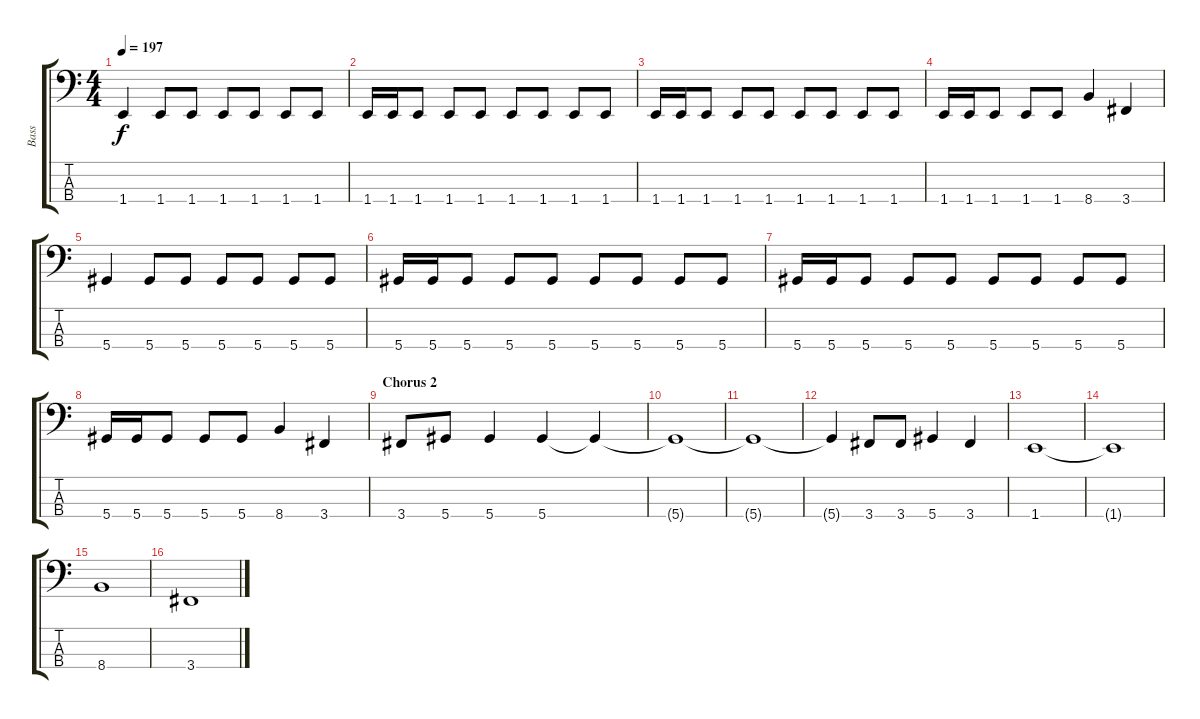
\track ("Bass" "Bass") {instrument slapbass1}
\staff {score tabs}
\tuning (Gb2 Db2 Ab1 Eb1) {hide}
\ts (4 4)
\tempo 197
\clef f4
\ks c
1.4.4{dy f} 1.4.8 1.4.8 1.4.8 1.4.8 1.4.8 1.4.8 |
1.4.16 1.4.16 1.4.8 1.4.8 1.4.8 1.4.8 1.4.8 1.4.8 1.4.8 |
1.4.16 1.4.16 1.4.8 1.4.8 1.4.8 1.4.8 1.4.8 1.4.8 1.4.8 |
1.4.16 1.4.16 1.4.8 1.4.8 1.4.8 8.4.4 3.4.4 |
5.4.4 5.4.8 5.4.8 5.4.8 5.4.8 5.4.8 5.4.8 |
5.4.16 5.4.16 5.4.8 5.4.8 5.4.8 5.4.8 5.4.8 5.4.8 5.4.8 |
5.4.16 5.4.16 5.4.8 5.4.8 5.4.8 5.4.8 5.4.8 5.4.8 5.4.8 |
5.4.16 5.4.16 5.4.8 5.4.8 5.4.8 8.4.4 3.4.4 |
\section ("" "Chorus 2")
3.4.8{volume 13 instrument electricbassfinger} 5.4.8 5.4.4 5.4.4 5.4{t}.4 |
5.4{t}.1 |
5.4{t}.1 |
5.4{t}.4 3.4.8 3.4.8 5.4.4 3.4.4 |
1.4.1 |
1.4{t}.1 |
8.4.1 |
3.4.1
